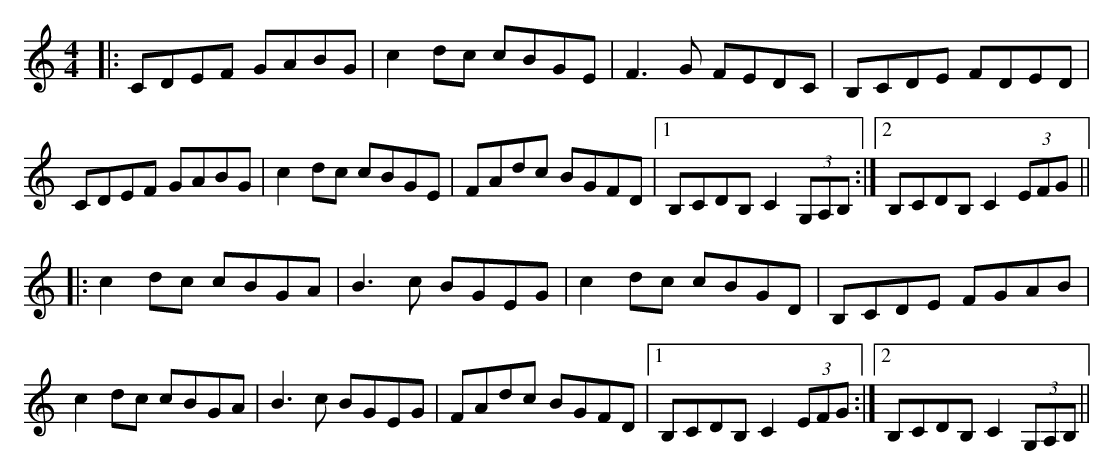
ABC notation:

X:1
M:4/4
K:C
|:CDEF GABG|c2dc cBGE|F3G FEDC|B,CDE FDED|
CDEF GABG|c2dc cBGE|FAdc BGFD|1 B,CDB, C2 (3G,A,B,:|2 B,CDB, C2 (3EFG||
|:c2dc cBGA|B3c BGEG|c2dc cBGD|B,CDE FGAB|
c2dc cBGA|B3c BGEG|FAdc BGFD|1 B,CDB, C2 (3EFG:|2 B,CDB, C2 (3G,A,B,||
